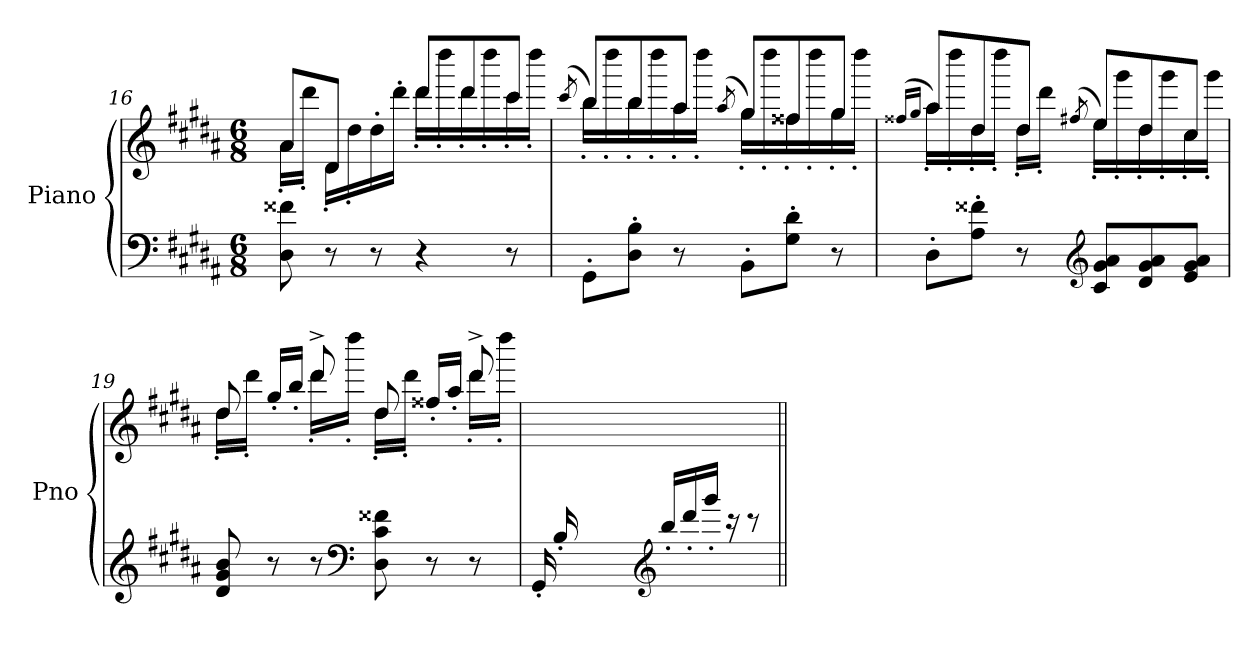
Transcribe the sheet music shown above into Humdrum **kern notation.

**kern	**kern
*part1	*part1
*staff2	*staff1
*I"Piano	*
*I'Pno	*
!!LO:LB:g=z
*clefF4	*clefG2
*k[f#c#g#d#a#]	*k[f#c#g#d#a#]
*B:	*B:
*M6/8	*M6/8
=16	=16
*	*^
8D#\ 8f##X\	8a#/L	16a#'\LL
.	.	16ddd#'\JJ
8r	8d#/J	16d#'\LL
.	.	16dd#'\
8r	8ryy	16dd#'\
.	.	16ddd#'\JJ
4r	8ddd#/L	16ddd#'\LL
.	.	16dddd#'\
.	8ddd#/	16ddd#'\
.	.	16dddd#'\
8r	8ccc#/J	16ccc#'\
.	.	16dddd#'\JJ
!!LO:PB:g=z	!!
=17	=17	=17
.	(8qccc#/	.
8GG#'\L	8bb/L)	16bb'\LL
.	.	16dddd#'\
8D#\' 8B\'J	8bb/	16bb'\
.	.	16dddd#'\
8r	8aa#/J	16aa#'\
.	.	16dddd#'\JJ
.	(8qaa#/	.
8BB'\L	8gg#/L)	16gg#'\LL
.	.	16dddd#'\
8G#\' 8d#\'J	8ff##X/	16ff##'\
.	.	16dddd#'\
8r	8gg#/J	16gg#'\
.	.	16dddd#'\JJ
=18	=18	=18
.	(16qff##X/LL	.
.	16qgg#/JJ	.
8D#'\L	8aa#/L)	16aa#'\LL
.	.	16dddd#'\
8A#\' 8f##X\'J	8dd#/	16dd#'\
.	.	16dddd#'\JJ
8r	8dd#/J	16dd#'\LL
.	.	16ddd#'\JJ
*clefG2	*	*
.	(8qff#X/	.
8c#/ 8g#/ 8a#/L	8ee/L)	16ee'\LL
.	.	16ggg#'\
8d#/ 8g#/ 8a#/	8dd#/	16dd#'\
.	.	16ggg#'\
8e/ 8g#/ 8a#/J	8cc#/J	16cc#'\
.	.	16ggg#'\JJ
!!LO:LB:g=z	!!
=19	=19	=19
8d#/ 8g#/ 8b/	8dd#/	16dd#'\LL
.	.	16ddd#'\JJ
8r	8ryy	16gg#'/LL
.	.	16bb'/JJ
8r	8ddd#^/	16ddd#'\LL
.	.	16dddd#'\JJ
*clefF4	*	*
8D#\ 8c#\ 8f##X\	8dd#/	16dd#'\LL
.	.	16ddd#'\JJ
8r	8ryy	16ff##X'/LL
.	.	16aa#'/JJ
8r	8ddd#^/	16ddd#'\LL
.	.	16dddd#'\JJ
*	*v	*v
!!LO:LB:g=z
=20	=20
*^	*
16GG#'/LL	4.ryy	8ryy
16B'/	.	.
2ryy	.	16d#'\
.	.	16g#'\
.	.	16b'\
.	.	16gg#'\JJ
*clefG2	*	*
.	16bb'/LL	8ryy
.	16ddd#'/	.
.	16ggg#'/JJ	4ryy
.	16rccc	.
8ryy	8rccc	.
*v	*v	*
=||	=||
*-	*-
